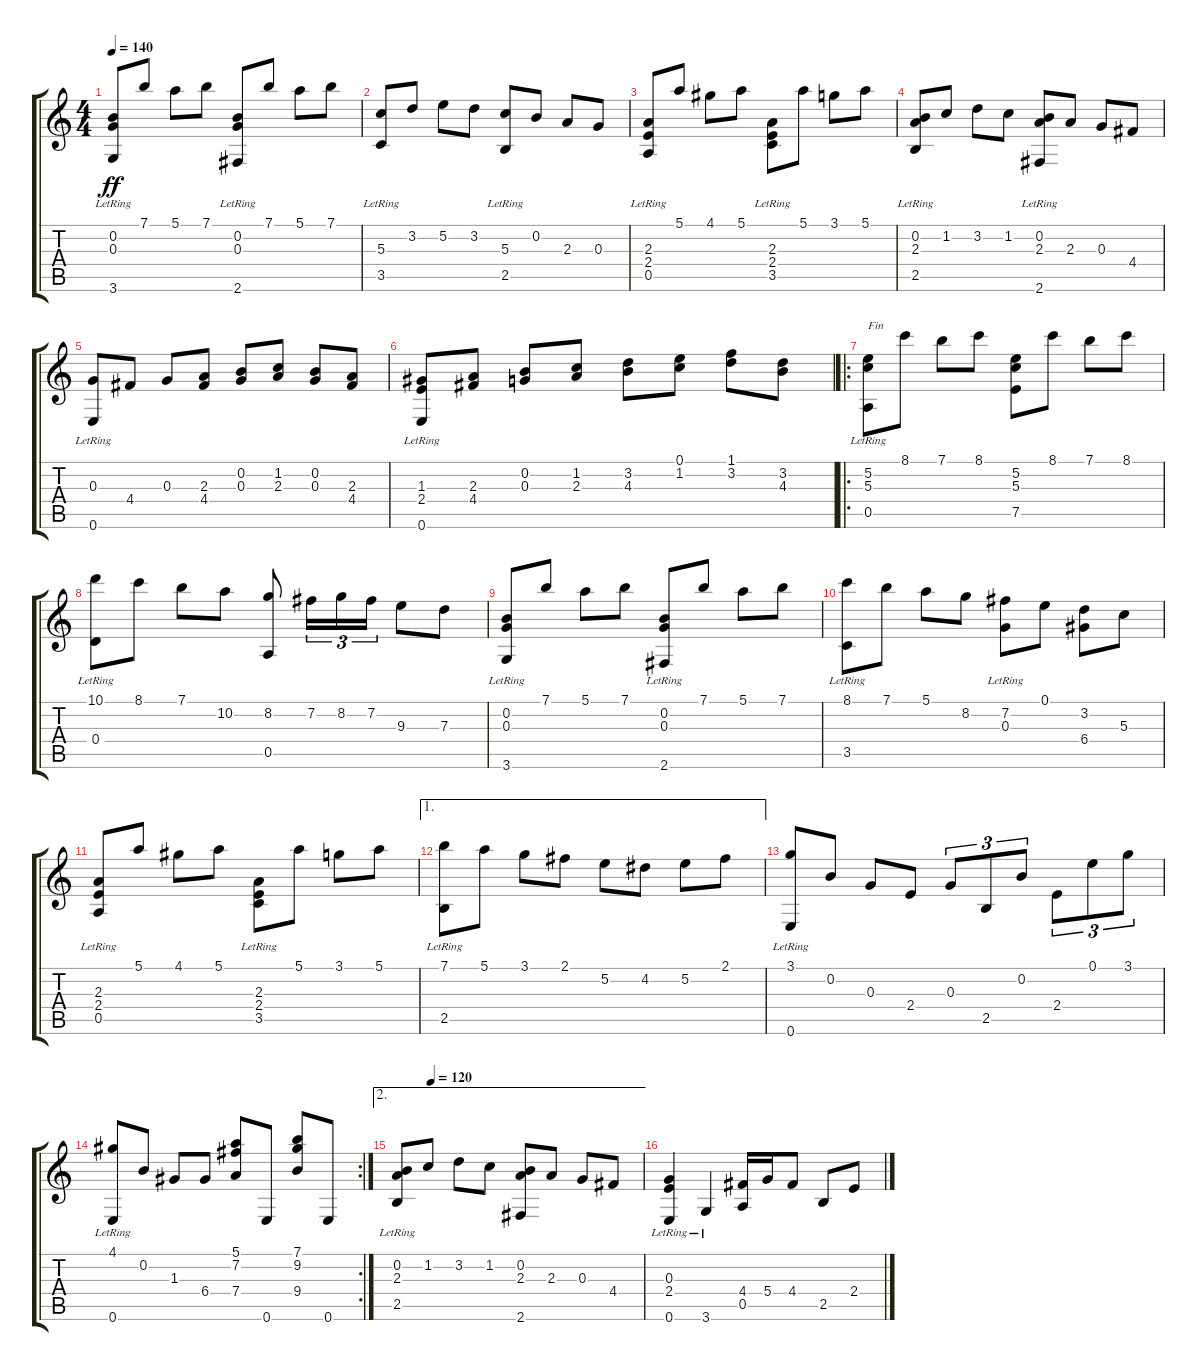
\track "" {instrument acousticguitarnylon}
\staff {score tabs}
\tuning (E4 B3 G3 D3 A2 E2) {hide}
\ts (4 4)
\tempo 140
\clef g2
\ks c
(0.2 0.3 3.6{lr}).8{dy ff} 7.1.8 5.1.8 7.1.8 (0.2 0.3 2.6{lr}).8 7.1.8 5.1.8 7.1.8 |
(5.3 3.5{lr}).8 3.2.8 5.2.8 3.2.8 (5.3 2.5{lr}).8 0.2.8 2.3.8 0.3.8 |
(2.3 2.4 0.5{lr}).8 5.1.8 4.1.8 5.1.8 (2.3 2.4 3.5{lr}).8 5.1.8 3.1.8 5.1.8 |
(0.2 2.3 2.5{lr}).8 1.2.8 3.2.8 1.2.8 (0.2 2.3 2.6{lr}).8 2.3.8 0.3.8 4.4.8 |
(0.3 0.6{lr}).8 4.4.8 0.3.8 (2.3 4.4).8 (0.2 0.3).8 (1.2 2.3).8 (0.2 0.3).8 (2.3 4.4).8 |
(1.3 2.4 0.6{lr}).8 (2.3 4.4).8 (0.2 0.3).8 (1.2 2.3).8 (3.2 4.3).8 (0.1 1.2).8 (1.1 3.2).8 (3.2 4.3).8 |
\ro
(5.2 5.3 0.5{lr}).8{txt "Fin"} 8.1.8 7.1.8 8.1.8 (5.2 5.3 7.5).8 8.1.8 7.1.8 8.1.8 |
(10.1 0.4{lr}).8 8.1.8 7.1.8 10.2.8 (8.2 0.5).8 7.2.16{tu (3 2)} 8.2.16{tu (3 2)} 7.2.16{tu (3 2)} 9.3.8 7.3.8 |
(0.2 0.3 3.6{lr}).8 7.1.8 5.1.8 7.1.8 (0.2 0.3 2.6{lr}).8 7.1.8 5.1.8 7.1.8 |
(8.1 3.5{lr}).8 7.1.8 5.1.8 8.2.8 (7.2 0.3{lr}).8 0.1.8 (3.2 6.4).8 5.3.8 |
(2.3 2.4 0.5{lr}).8 5.1.8 4.1.8 5.1.8 (2.3 2.4 3.5{lr}).8 5.1.8 3.1.8 5.1.8 |
\ae 1
(7.1 2.5{lr}).8 5.1.8 3.1.8 2.1.8 5.2.8 4.2.8 5.2.8 2.1.8 |
(3.1 0.6{lr}).8 0.2.8 0.3.8 2.4.8 0.3.8{tu (3 2)} 2.5.8{tu (3 2)} 0.2.8{tu (3 2)} 2.4.8{tu (3 2)} 0.1.8{tu (3 2)} 3.1.8{tu (3 2)} |
\rc 2
(4.1 0.6{lr}).8 0.2.8 1.3.8 6.4.8 (5.1 7.2 7.4).8 0.6.8 (7.1 9.2 9.4).8 0.6.8 |
\ae 2
\tempo (120 0.125)
(0.2 2.3 2.5{lr}).8 1.2.8 3.2.8 1.2.8 (0.2 2.3 2.6).8 2.3.8 0.3.8 4.4.8 |
(0.3{lr} 2.4{lr} 0.6{lr}).4 3.6{lr}.4 (4.4 0.5).16 5.4.16 4.4.8 2.5.8 2.4.8
